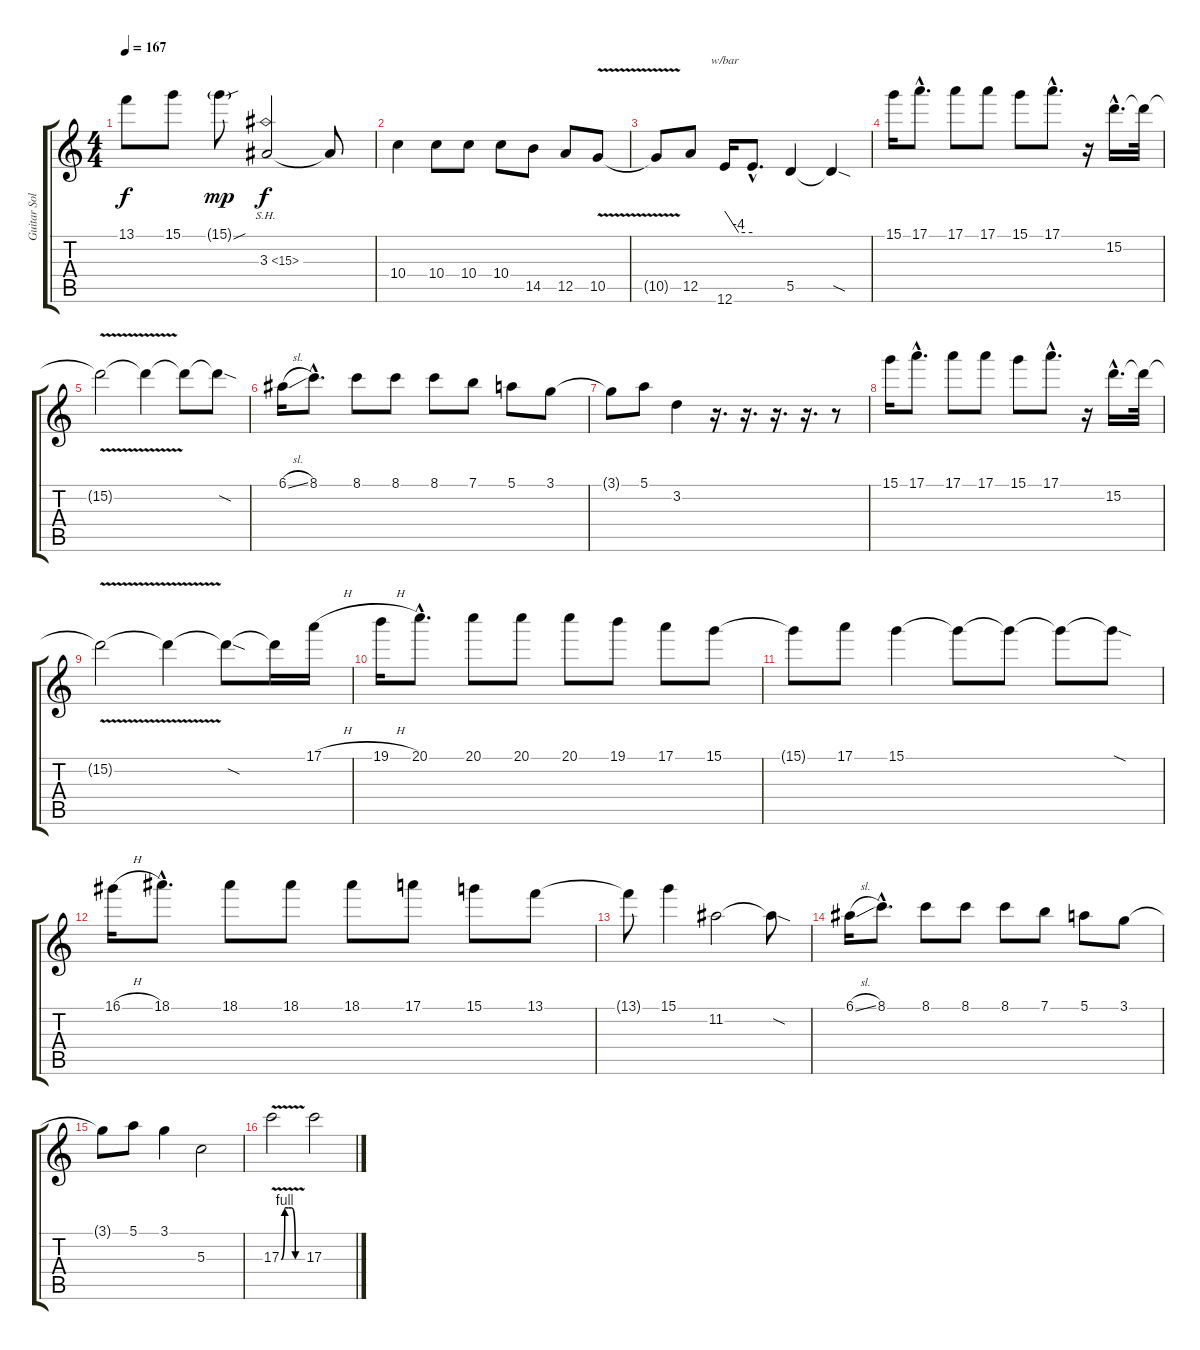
\track ("Guitar Solo" "Guitar Sol") {instrument distortionguitar}
\staff {score tabs}
\tuning (E4 B3 G3 D3 A2 E2) {hide}
\ts (4 4)
\tempo 167
\clef g2
\ks c
13.1{t}.8{dy f} 15.1.8 15.1{sou g}.8{dy mp} 3.3{sh 12}.2{dy f} 3.3{t}.8 |
10.4.4 10.4.8 10.4.8 10.4.8 14.5.8 12.5.8 10.5{v}.8 |
10.5{t}.8 12.5.8 12.6.16{tbe (custom default 0 0 30 -16 60 -16)} 12.6{hac t}.8{d} 5.5.4 5.5{sod t}.4 |
15.1.16 17.1{hac}.8{d} 17.1.8 17.1.8 15.1.8 17.1{hac}.8{d} r.16 15.2{hac}.16{d} 15.2{t}.32 |
15.2{v t}.2 15.2{t}.4 15.2{t}.8 15.2{sod t}.8 |
6.1{sl}.16 8.1{hac}.8{d} 8.1.8 8.1.8 8.1.8 7.1.8 5.1.8 3.1.8 |
3.1{t}.8 5.1.8 3.2.4 r.16{d} r.16{d} r.16{d} r.16{d} r.8 |
15.1.16 17.1{hac}.8{d} 17.1.8 17.1.8 15.1.8 17.1{hac}.8{d} r.16 15.2{hac}.16{d} 15.2{t}.32 |
15.2{v t}.2 15.2{t}.4 15.2{sod t}.8 15.2{t}.16 17.1{h}.16 |
19.1{h}.16 20.1{hac}.8{d} 20.1.8 20.1.8 20.1.8 19.1.8 17.1.8 15.1.8 |
15.1{t}.8 17.1.8 15.1.4 15.1{t}.8 15.1{t}.8 15.1{t}.8 15.1{sod t}.8 |
16.1{h}.16 18.1{hac}.8{d} 18.1.8 18.1.8 18.1.8 17.1.8 15.1.8 13.1.8 |
13.1{t}.8 15.1.4 11.2.2 11.2{sod t}.8 |
6.1{sl}.16 8.1{hac}.8{d} 8.1.8 8.1.8 8.1.8 7.1.8 5.1.8 3.1.8 |
3.1{t}.8 5.1.8 3.1.4 5.3.2 |
17.3{be (custom 0 0 10 4 20 4 30 4 40 0 60 0) v}.2 17.3.2
